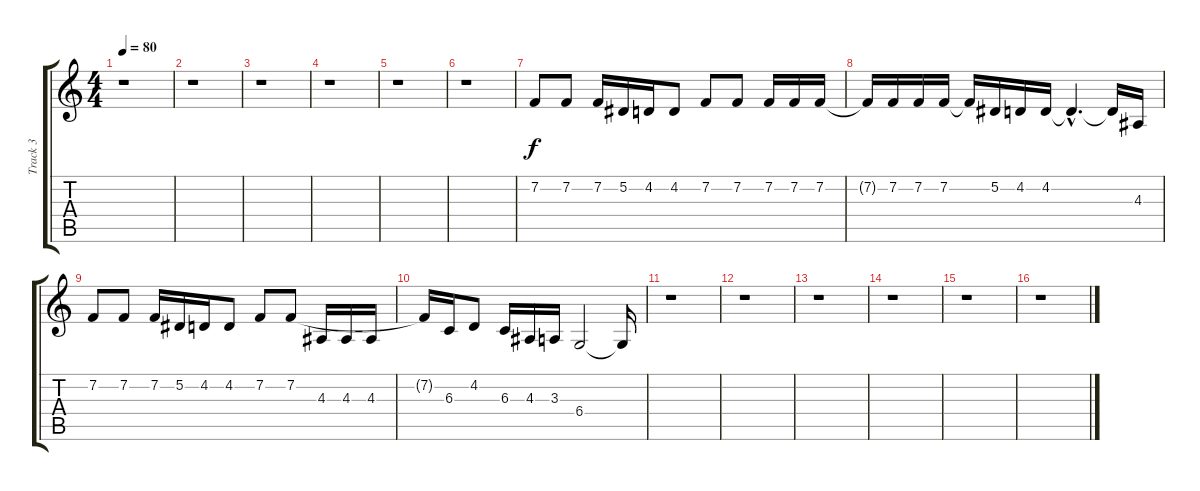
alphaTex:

\track ("Track 3" "Track 3") {instrument acousticgrandpiano}
\staff {score tabs}
\tuning (Eb4 Bb3 Gb3 Db3 Ab2 Eb2) {hide}
\ts (4 4)
\tempo 80
\clef g2
\ks c
r.1{dy f} |
r.1 |
r.1 |
r.1 |
r.1 |
r.1 |
7.2.8 7.2.8 7.2.16 5.2.16 4.2.16 4.2.8 7.2.8 7.2.8 7.2.16 7.2.16 7.2.16 |
7.2{t}.16 7.2.16 7.2.16 7.2.16 7.2{t}.16 5.2.16 4.2.16 4.2.16 4.2{hac t}.4{d} 4.2{t}.16 4.3.16 |
7.2.8 7.2.8 7.2.16 5.2.16 4.2.16 4.2.8 7.2.8 7.2.8 4.3.16 4.3.16 4.3.16 |
7.2{t}.16 6.3.16 4.2.8 6.3.16 4.3.16 3.3.16 6.4.2 6.4{t}.16 |
r.1 |
r.1 |
r.1 |
r.1 |
r.1 |
r.1
